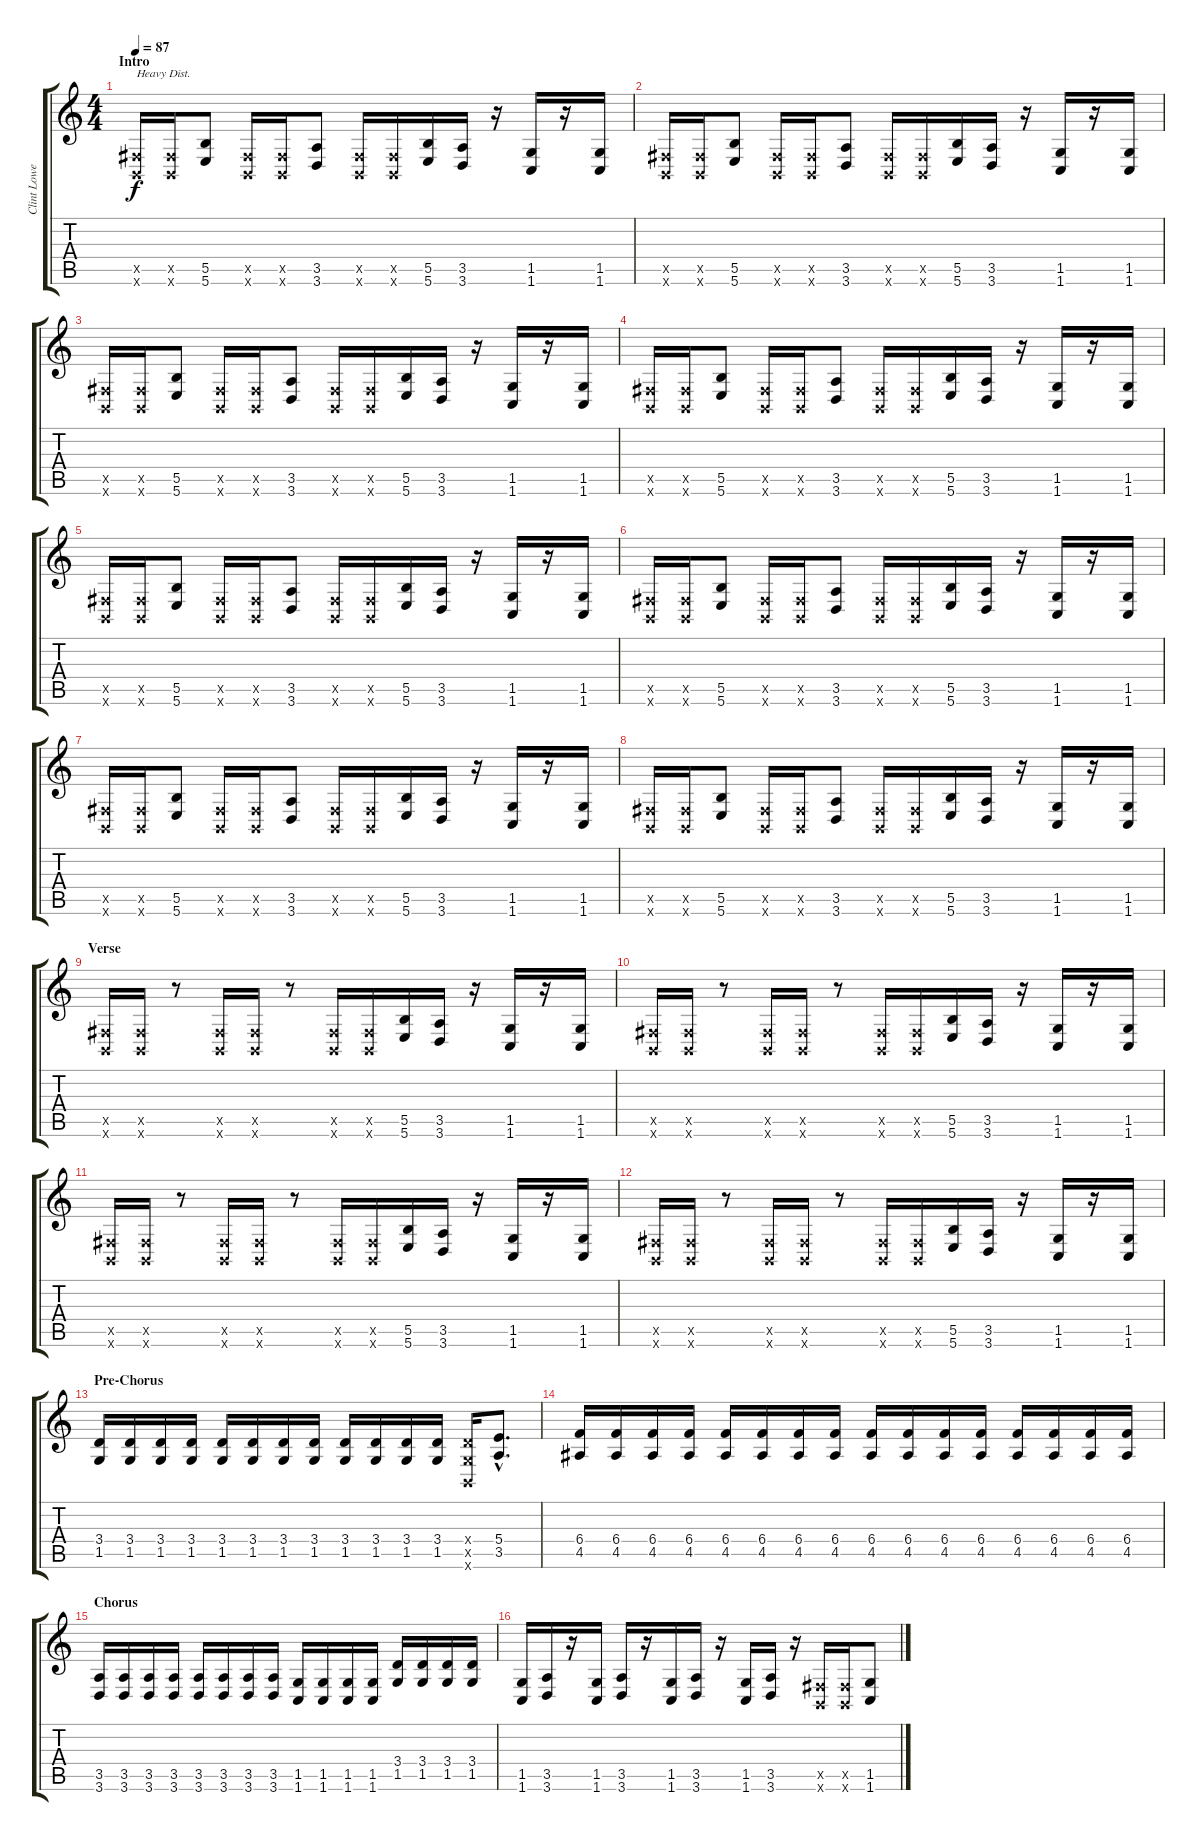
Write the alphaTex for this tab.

\track ("Clint Lowery" "Clint Lowe") {instrument distortionguitar}
\staff {score tabs}
\tuning (Db4 Ab3 E3 B2 Gb2 B1) {hide}
\ts (4 4)
\section ("" "Intro")
\tempo 87
\clef g2
\ks c
(0.5{x} 0.6{x}).16{txt "Heavy Dist." dy f instrument distortionguitar} (0.5{x} 0.6{x}).16 (5.5 5.6).8 (0.5{x} 0.6{x}).16 (0.5{x} 0.6{x}).16 (3.5 3.6).8 (0.5{x} 0.6{x}).16 (0.5{x} 0.6{x}).16 (5.5 5.6).16 (3.5 3.6).16 r.16 (1.5 1.6).16 r.16 (1.5 1.6).16 |
(0.5{x} 0.6{x}).16 (0.5{x} 0.6{x}).16 (5.5 5.6).8 (0.5{x} 0.6{x}).16 (0.5{x} 0.6{x}).16 (3.5 3.6).8 (0.5{x} 0.6{x}).16 (0.5{x} 0.6{x}).16 (5.5 5.6).16 (3.5 3.6).16 r.16 (1.5 1.6).16 r.16 (1.5 1.6).16 |
(0.5{x} 0.6{x}).16 (0.5{x} 0.6{x}).16 (5.5 5.6).8 (0.5{x} 0.6{x}).16 (0.5{x} 0.6{x}).16 (3.5 3.6).8 (0.5{x} 0.6{x}).16 (0.5{x} 0.6{x}).16 (5.5 5.6).16 (3.5 3.6).16 r.16 (1.5 1.6).16 r.16 (1.5 1.6).16 |
(0.5{x} 0.6{x}).16 (0.5{x} 0.6{x}).16 (5.5 5.6).8 (0.5{x} 0.6{x}).16 (0.5{x} 0.6{x}).16 (3.5 3.6).8 (0.5{x} 0.6{x}).16 (0.5{x} 0.6{x}).16 (5.5 5.6).16 (3.5 3.6).16 r.16 (1.5 1.6).16 r.16 (1.5 1.6).16 |
(0.5{x} 0.6{x}).16 (0.5{x} 0.6{x}).16 (5.5 5.6).8 (0.5{x} 0.6{x}).16 (0.5{x} 0.6{x}).16 (3.5 3.6).8 (0.5{x} 0.6{x}).16 (0.5{x} 0.6{x}).16 (5.5 5.6).16 (3.5 3.6).16 r.16 (1.5 1.6).16 r.16 (1.5 1.6).16 |
(0.5{x} 0.6{x}).16 (0.5{x} 0.6{x}).16 (5.5 5.6).8 (0.5{x} 0.6{x}).16 (0.5{x} 0.6{x}).16 (3.5 3.6).8 (0.5{x} 0.6{x}).16 (0.5{x} 0.6{x}).16 (5.5 5.6).16 (3.5 3.6).16 r.16 (1.5 1.6).16 r.16 (1.5 1.6).16 |
(0.5{x} 0.6{x}).16 (0.5{x} 0.6{x}).16 (5.5 5.6).8 (0.5{x} 0.6{x}).16 (0.5{x} 0.6{x}).16 (3.5 3.6).8 (0.5{x} 0.6{x}).16 (0.5{x} 0.6{x}).16 (5.5 5.6).16 (3.5 3.6).16 r.16 (1.5 1.6).16 r.16 (1.5 1.6).16 |
(0.5{x} 0.6{x}).16 (0.5{x} 0.6{x}).16 (5.5 5.6).8 (0.5{x} 0.6{x}).16 (0.5{x} 0.6{x}).16 (3.5 3.6).8 (0.5{x} 0.6{x}).16 (0.5{x} 0.6{x}).16 (5.5 5.6).16 (3.5 3.6).16 r.16 (1.5 1.6).16 r.16 (1.5 1.6).16 |
\section ("" "Verse")
(0.5{x} 0.6{x}).16 (0.5{x} 0.6{x}).16 r.8 (0.5{x} 0.6{x}).16 (0.5{x} 0.6{x}).16 r.8 (0.5{x} 0.6{x}).16 (0.5{x} 0.6{x}).16 (5.5 5.6).16 (3.5 3.6).16 r.16 (1.5 1.6).16 r.16 (1.5 1.6).16 |
(0.5{x} 0.6{x}).16 (0.5{x} 0.6{x}).16 r.8 (0.5{x} 0.6{x}).16 (0.5{x} 0.6{x}).16 r.8 (0.5{x} 0.6{x}).16 (0.5{x} 0.6{x}).16 (5.5 5.6).16 (3.5 3.6).16 r.16 (1.5 1.6).16 r.16 (1.5 1.6).16 |
(0.5{x} 0.6{x}).16 (0.5{x} 0.6{x}).16 r.8 (0.5{x} 0.6{x}).16 (0.5{x} 0.6{x}).16 r.8 (0.5{x} 0.6{x}).16 (0.5{x} 0.6{x}).16 (5.5 5.6).16 (3.5 3.6).16 r.16 (1.5 1.6).16 r.16 (1.5 1.6).16 |
(0.5{x} 0.6{x}).16 (0.5{x} 0.6{x}).16 r.8 (0.5{x} 0.6{x}).16 (0.5{x} 0.6{x}).16 r.8 (0.5{x} 0.6{x}).16 (0.5{x} 0.6{x}).16 (5.5 5.6).16 (3.5 3.6).16 r.16 (1.5 1.6).16 r.16 (1.5 1.6).16 |
\section ("" "Pre-Chorus")
(3.4 1.5).16 (3.4 1.5).16 (3.4 1.5).16 (3.4 1.5).16 (3.4 1.5).16 (3.4 1.5).16 (3.4 1.5).16 (3.4 1.5).16 (3.4 1.5).16 (3.4 1.5).16 (3.4 1.5).16 (3.4 1.5).16 (3.4{x} 1.5{x} 0.6{x}).16 (5.4{hac} 3.5{hac}).8{d} |
(6.4 4.5).16 (6.4 4.5).16 (6.4 4.5).16 (6.4 4.5).16 (6.4 4.5).16 (6.4 4.5).16 (6.4 4.5).16 (6.4 4.5).16 (6.4 4.5).16 (6.4 4.5).16 (6.4 4.5).16 (6.4 4.5).16 (6.4 4.5).16 (6.4 4.5).16 (6.4 4.5).16 (6.4 4.5).16 |
\section ("" "Chorus")
(3.5 3.6).16 (3.5 3.6).16 (3.5 3.6).16 (3.5 3.6).16 (3.5 3.6).16 (3.5 3.6).16 (3.5 3.6).16 (3.5 3.6).16 (1.5 1.6).16 (1.5 1.6).16 (1.5 1.6).16 (1.5 1.6).16 (3.4 1.5).16 (3.4 1.5).16 (3.4 1.5).16 (3.4 1.5).16 |
(1.5 1.6).16 (3.5 3.6).16 r.16 (1.5 1.6).16 (3.5 3.6).16 r.16 (1.5 1.6).16 (3.5 3.6).16 r.16 (1.5 1.6).16 (3.5 3.6).16 r.16 (0.5{x} 0.6{x}).16 (0.5{x} 0.6{x}).16 (1.5 1.6).8
